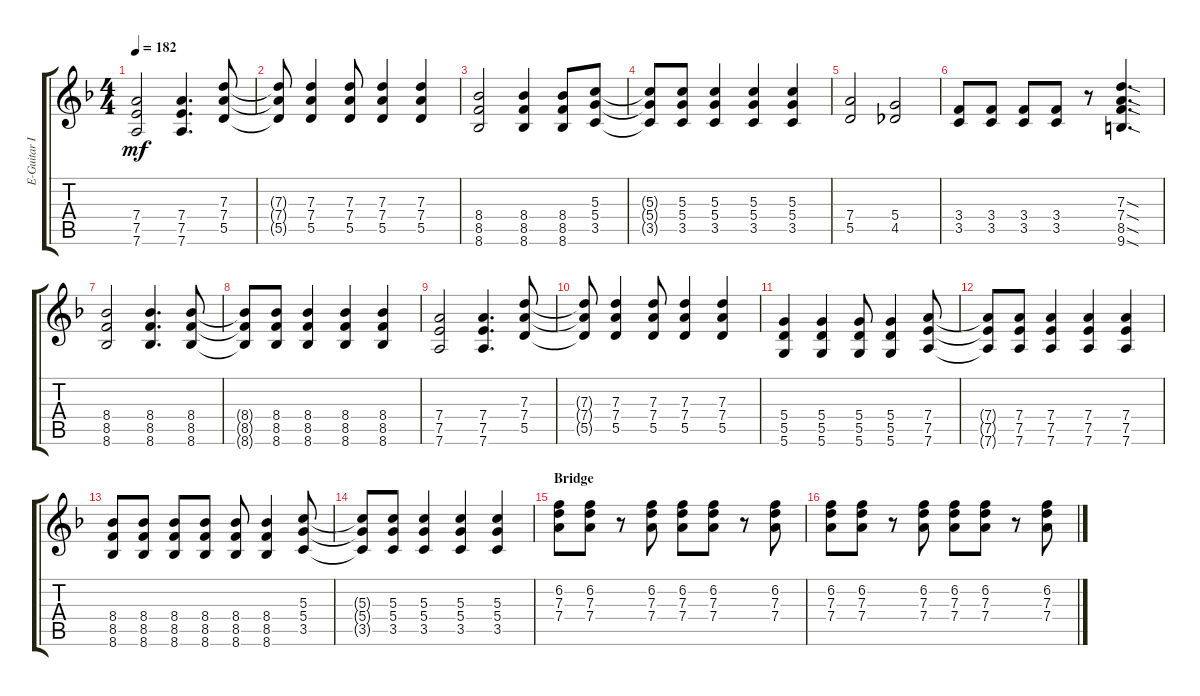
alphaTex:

\track ("E-Guitar I" "E-Guitar I") {instrument acousticguitarsteel}
\staff {score tabs}
\tuning (E4 B3 G3 D3 A2 D2) {hide}
\ts (4 4)
\tempo 182
\clef g2
\ks f
(7.4 7.5 7.6).2{dy mf} (7.4 7.5 7.6).4{d} (7.3 7.4 5.5).8 |
(7.3{t} 7.4{t} 5.5{t}).8 (7.3 7.4 5.5).4 (7.3 7.4 5.5).8 (7.3 7.4 5.5).4 (7.3 7.4 5.5).4 |
(8.4 8.5 8.6).2 (8.4 8.5 8.6).4 (8.4 8.5 8.6).8 (5.3 5.4 3.5).8 |
(5.3{t} 5.4{t} 3.5{t}).8 (5.3 5.4 3.5).8 (5.3 5.4 3.5).4 (5.3 5.4 3.5).4 (5.3 5.4 3.5).4 |
(7.4 5.5).2 (5.4 4.5).2 |
(3.4 3.5).8 (3.4 3.5).8 (3.4 3.5).8 (3.4 3.5).8 r.8 (7.3{sod} 7.4{sod} 8.5{sod} 9.6{sod}).4{d} |
(8.4 8.5 8.6).2 (8.4 8.5 8.6).4{d} (8.4 8.5 8.6).8 |
(8.4{t} 8.5{t} 8.6{t}).8 (8.4 8.5 8.6).8 (8.4 8.5 8.6).4 (8.4 8.5 8.6).4 (8.4 8.5 8.6).4 |
(7.4 7.5 7.6).2 (7.4 7.5 7.6).4{d} (7.3 7.4 5.5).8 |
(7.3{t} 7.4{t} 5.5{t}).8 (7.3 7.4 5.5).4 (7.3 7.4 5.5).8 (7.3 7.4 5.5).4 (7.3 7.4 5.5).4 |
(5.4 5.5 5.6).4 (5.4 5.5 5.6).4 (5.4 5.5 5.6).8 (5.4 5.5 5.6).4 (7.4 7.5 7.6).8 |
(7.4{t} 7.5{t} 7.6{t}).8 (7.4 7.5 7.6).8 (7.4 7.5 7.6).4 (7.4 7.5 7.6).4 (7.4 7.5 7.6).4 |
(8.4 8.5 8.6).8 (8.4 8.5 8.6).8 (8.4 8.5 8.6).8 (8.4 8.5 8.6).8 (8.4 8.5 8.6).8 (8.4 8.5 8.6).4 (5.3 5.4 3.5).8 |
(5.3{t} 5.4{t} 3.5{t}).8 (5.3 5.4 3.5).8 (5.3 5.4 3.5).4 (5.3 5.4 3.5).4 (5.3 5.4 3.5).4 |
\section ("" "Bridge")
(6.2 7.3 7.4).8 (6.2 7.3 7.4).8 r.8 (6.2 7.3 7.4).8 (6.2 7.3 7.4).8 (6.2 7.3 7.4).8 r.8 (6.2 7.3 7.4).8 |
(6.2 7.3 7.4).8 (6.2 7.3 7.4).8 r.8 (6.2 7.3 7.4).8 (6.2 7.3 7.4).8 (6.2 7.3 7.4).8 r.8 (6.2 7.3 7.4).8
